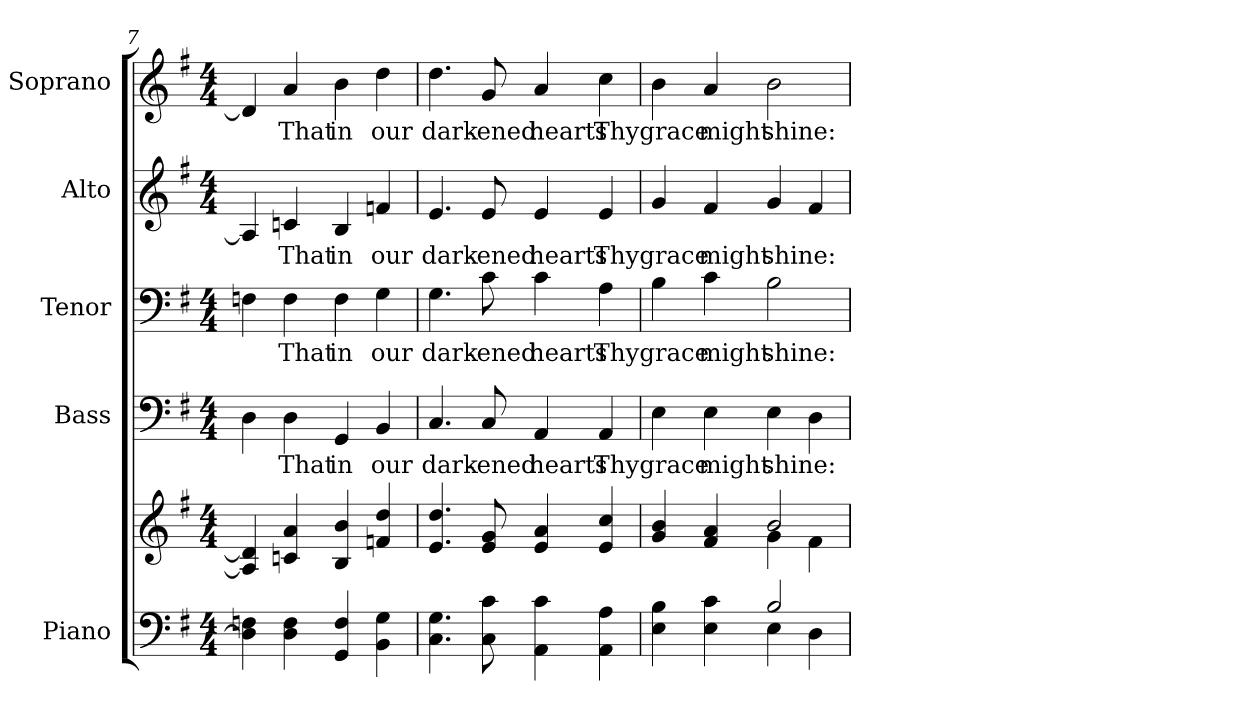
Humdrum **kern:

**kern	**kern	**kern	**text	**kern	**text	**kern	**text	**kern	**text
*part5	*part5	*part4	*part4	*part3	*part3	*part2	*part2	*part1	*part1
*staff6	*staff5	*staff4	*staff4	*staff3	*staff3	*staff2	*staff2	*staff1	*staff1
*I"Piano	*	*I"Bass	*	*I"Tenor	*	*I"Alto	*	*I"Soprano	*
*I'Pno.	*	*I'B.	*	*I'T.	*	*I'A.	*	*I'S.	*
!!LO:PB:g=z
*clefF4	*clefG2	*clefF4	*	*clefF4	*	*clefG2	*	*clefG2	*
*k[f#]	*k[f#]	*k[f#]	*	*k[f#]	*	*k[f#]	*	*k[f#]	*
*G:	*G:	*G:	*	*G:	*	*G:	*	*G:	*
*M4/4	*M4/4	*M4/4	*	*M4/4	*	*M4/4	*	*M4/4	*
=7	=7	=7	=7	=7	=7	=7	=7	=7	=7
4Di\] 4Fni	4Ai/] 4di]	4Di\	.	4Fni\	.	4Ai/]	.	4di/]	.
!	!	!	!LO:LY:b:color=#000000	!	!	!	!	!	!
!	!	!	!	!	!LO:LY:b:color=#000000	!	!	!	!
!	!	!	!	!	!	!	!LO:LY:b:color=#000000	!	!
!	!	!	!	!	!	!	!	!	!LO:LY:b:color=#000000
4Di\ 4Fi	4cni/ 4ai	4Di\	That	4Fi\	That	4cni/	That	4ai/	That
!	!	!	!LO:LY:b:color=#000000	!	!	!	!	!	!
!	!	!	!	!	!LO:LY:b:color=#000000	!	!	!	!
!	!	!	!	!	!	!	!LO:LY:b:color=#000000	!	!
!	!	!	!	!	!	!	!	!	!LO:LY:b:color=#000000
4GGi/ 4Fi	4Bi/ 4bi	4GGi/	in	4Fi\	in	4Bi/	in	4bi\	in
!	!	!	!LO:LY:b:color=#000000	!	!	!	!	!	!
!	!	!	!	!	!LO:LY:b:color=#000000	!	!	!	!
!	!	!	!	!	!	!	!LO:LY:b:color=#000000	!	!
!	!	!	!	!	!	!	!	!	!LO:LY:b:color=#000000
4BBi\ 4Gi	4fni/ 4ddi	4BBi/	our	4Gi\	our	4fni/	our	4ddi\	our
=8	=8	=8	=8	=8	=8	=8	=8	=8	=8
!	!	!	!LO:LY:b:color=#000000	!	!	!	!	!	!
!	!	!	!	!	!LO:LY:b:color=#000000	!	!	!	!
!	!	!	!	!	!	!	!LO:LY:b:color=#000000	!	!
!	!	!	!	!	!	!	!	!	!LO:LY:b:color=#000000
4.Ci\ 4.Gi	4.ei/ 4.ddi	4.Ci/	dark-	4.Gi\	dark-	4.ei/	dark-	4.ddi\	dark-
!	!	!	!LO:LY:b:color=#000000	!	!	!	!	!	!
!	!	!	!	!	!LO:LY:b:color=#000000	!	!	!	!
!	!	!	!	!	!	!	!LO:LY:b:color=#000000	!	!
!	!	!	!	!	!	!	!	!	!LO:LY:b:color=#000000
8Ci\ 8ci	8ei/ 8gi	8Ci/	-ened	8ci\	-ened	8ei/	-ened	8gi/	-ened
!	!	!	!LO:LY:b:color=#000000	!	!	!	!	!	!
!	!	!	!	!	!LO:LY:b:color=#000000	!	!	!	!
!	!	!	!	!	!	!	!LO:LY:b:color=#000000	!	!
!	!	!	!	!	!	!	!	!	!LO:LY:b:color=#000000
4AAi\ 4ci	4ei/ 4ai	4AAi/	hearts	4ci\	hearts	4ei/	hearts	4ai/	hearts
!	!	!	!LO:LY:b:color=#000000	!	!	!	!	!	!
!	!	!	!	!	!LO:LY:b:color=#000000	!	!	!	!
!	!	!	!	!	!	!	!LO:LY:b:color=#000000	!	!
!	!	!	!	!	!	!	!	!	!LO:LY:b:color=#000000
4AAi\ 4Ai	4ei/ 4cci	4AAi/	Thy	4Ai\	Thy	4ei/	Thy	4cci\	Thy
!!LO:PB:g=z
=9	=9	=9	=9	=9	=9	=9	=9	=9	=9
*^	*^	*	*	*	*	*	*	*	*
!	!	!	!	!	!LO:LY:b:color=#000000	!	!	!	!	!	!
!	!	!	!	!	!	!	!LO:LY:b:color=#000000	!	!	!	!
!	!	!	!	!	!	!	!	!	!LO:LY:b:color=#000000	!	!
!	!	!	!	!	!	!	!	!	!	!	!LO:LY:b:color=#000000
4Ei\ 4Bi	2ryy	4gi/ 4bi	2ryy	4Ei\	grace	4Bi\	grace	4gi/	grace	4bi\	grace
!	!	!	!	!	!LO:LY:b:color=#000000	!	!	!	!	!	!
!	!	!	!	!	!	!	!LO:LY:b:color=#000000	!	!	!	!
!	!	!	!	!	!	!	!	!	!LO:LY:b:color=#000000	!	!
!	!	!	!	!	!	!	!	!	!	!	!LO:LY:b:color=#000000
4Ei\ 4ci	.	4f#i/ 4ai	.	4Ei\	might	4ci\	might	4f#i/	might	4ai/	might
!	!	!	!	!	!LO:LY:b:color=#000000	!	!	!	!	!	!
!	!	!	!	!	!	!	!LO:LY:b:color=#000000	!	!	!	!
!	!	!	!	!	!	!	!	!	!LO:LY:b:color=#000000	!	!
!	!	!	!	!	!	!	!	!	!	!	!LO:LY:b:color=#000000
2Bi/	4Ei\	2bi/	4gi\	4Ei\	shine:	2Bi\	shine:	4gi/	shine:	2bi\	shine:
.	4Di\	.	4f#i\	4Di\	.	.	.	4f#i/	.	.	.
*v	*v	*	*	*	*	*	*	*	*	*	*
*	*v	*v	*	*	*	*	*	*	*	*
=	=	=	=	=	=	=	=	=	=
*-	*-	*-	*-	*-	*-	*-	*-	*-	*-
